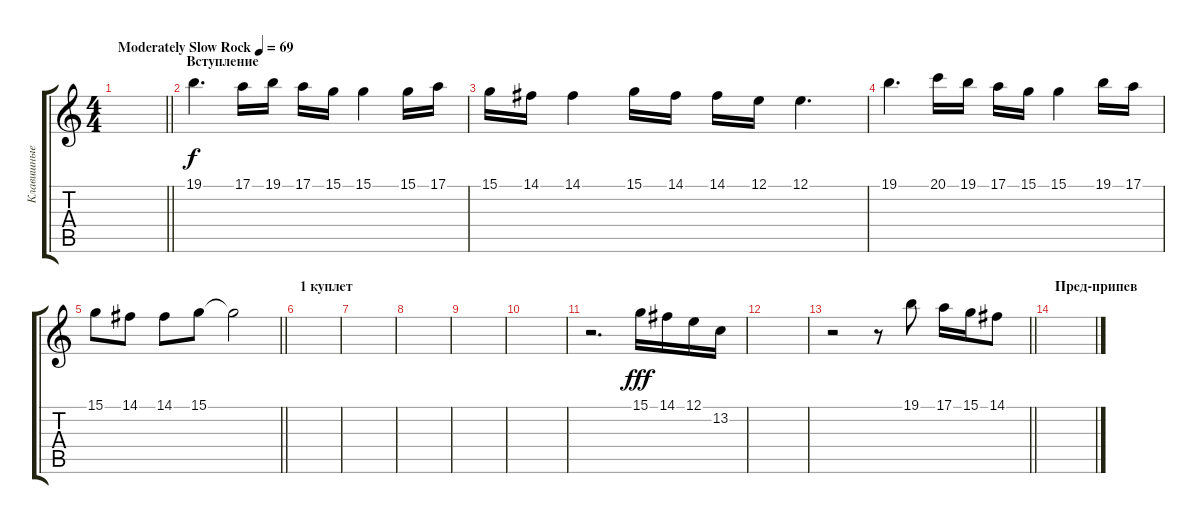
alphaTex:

\track ("Клавишные I" "Клавишные ") {instrument piccolo}
\staff {score tabs}
\tuning (E4 B3 G3 D3 A2 E2) {hide}
\ts (4 4)
\tempo (69 "Moderately Slow Rock")
\clef g2
\barLineRight lightlight
\ks c
|
\section ("" "Вступление")
19.1.4{d} 17.1.16 19.1.16 17.1.16 15.1.16 15.1.4 15.1.16 17.1.16 |
15.1.16 14.1.16 14.1.4 15.1.16 14.1.16 14.1.16 12.1.16 12.1.4{d} |
19.1.4{d} 20.1.16 19.1.16 17.1.16 15.1.16 15.1.4 19.1.16 17.1.16 |
\barLineRight lightlight
15.1.8 14.1.8 14.1.8 15.1.8 15.1{t}.2{volume 4} |
\section ("" "1 куплет")
|
|
|
|
|
r.2{d volume 11} 15.1.16{dy fff} 14.1.16 12.1.16 13.2.16 |
|
\barLineRight lightlight
r.2 r.8 19.1.8 17.1.16 15.1.16 14.1.8 |
\section ("" "Пред-припев")
